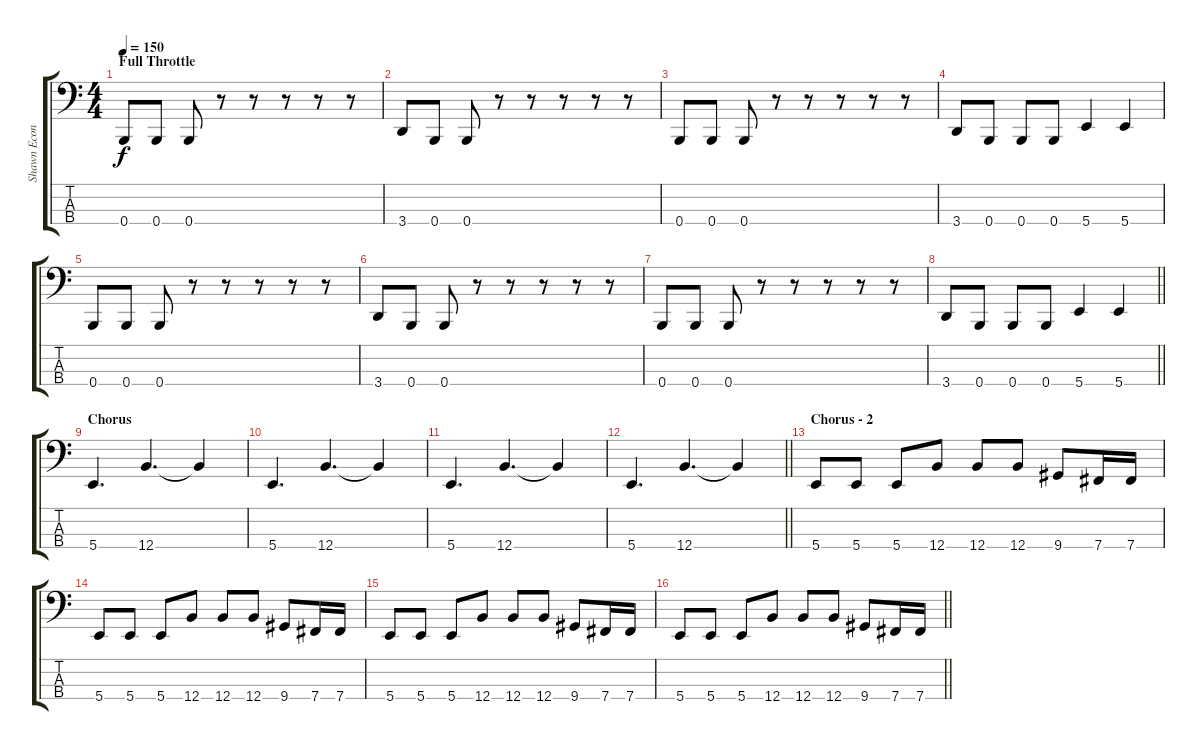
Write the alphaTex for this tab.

\track ("Shawn Economaki" "Shawn Econ") {instrument electricbassfinger}
\staff {score tabs}
\tuning (E2 B1 Gb1 B0) {hide}
\ts (4 4)
\section ("" "Full Throttle")
\tempo 150
\clef f4
\ks c
0.4.8{dy f} 0.4.8 0.4.8 r.8 r.8 r.8 r.8 r.8 |
3.4.8 0.4.8 0.4.8 r.8 r.8 r.8 r.8 r.8 |
0.4.8 0.4.8 0.4.8 r.8 r.8 r.8 r.8 r.8 |
3.4.8 0.4.8 0.4.8 0.4.8 5.4.4 5.4.4 |
0.4.8 0.4.8 0.4.8 r.8 r.8 r.8 r.8 r.8 |
3.4.8 0.4.8 0.4.8 r.8 r.8 r.8 r.8 r.8 |
0.4.8 0.4.8 0.4.8 r.8 r.8 r.8 r.8 r.8 |
\barLineRight lightlight
3.4.8 0.4.8 0.4.8 0.4.8 5.4.4 5.4.4 |
\section ("" "Chorus")
5.4.4{d} 12.4.4{d} 12.4{t}.4 |
5.4.4{d} 12.4.4{d} 12.4{t}.4 |
5.4.4{d} 12.4.4{d} 12.4{t}.4 |
\barLineRight lightlight
5.4.4{d} 12.4.4{d} 12.4{t}.4 |
\section ("" "Chorus - 2")
5.4.8 5.4.8 5.4.8 12.4.8 12.4.8 12.4.8 9.4.8 7.4.16 7.4.16 |
5.4.8 5.4.8 5.4.8 12.4.8 12.4.8 12.4.8 9.4.8 7.4.16 7.4.16 |
5.4.8 5.4.8 5.4.8 12.4.8 12.4.8 12.4.8 9.4.8 7.4.16 7.4.16 |
\barLineRight lightlight
5.4.8 5.4.8 5.4.8 12.4.8 12.4.8 12.4.8 9.4.8 7.4.16 7.4.16
